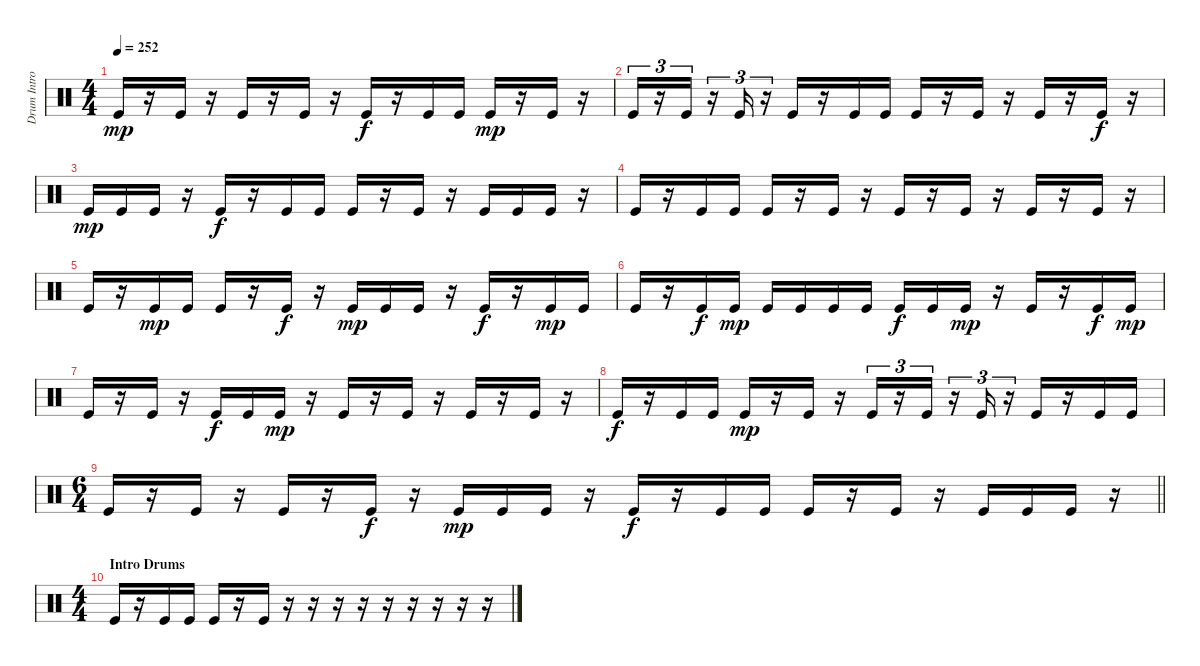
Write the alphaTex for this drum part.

\track ("Drum Intro Pad" "Drum Intro") {instrument percussion}
\staff {score}
\articulation defaults
\ts (4 4)
\tempo 252
\clef neutral
\ks c "Kick (hit)".16{dy mp}
r.16 "Kick (hit)".16 r.16 "Kick (hit)".16 r.16 "Kick (hit)".16 r.16 "Kick (hit)".16{dy f} r.16 "Kick (hit)".16 "Kick (hit)".16 "Kick (hit)".16{dy mp} r.16 "Kick (hit)".16 r.16 |
"Kick (hit)".16{tu (3 2)} r.16{tu (3 2)} "Kick (hit)".16{tu (3 2)} r.16{tu (3 2)} "Kick (hit)".16{tu (3 2)} r.16{tu (3 2)} "Kick (hit)".16 r.16 "Kick (hit)".16 "Kick (hit)".16 "Kick (hit)".16 r.16 "Kick (hit)".16 r.16 "Kick (hit)".16 r.16 "Kick (hit)".16{dy f} r.16 |
"Kick (hit)".16{dy mp} "Kick (hit)".16 "Kick (hit)".16 r.16 "Kick (hit)".16{dy f} r.16 "Kick (hit)".16 "Kick (hit)".16 "Kick (hit)".16 r.16 "Kick (hit)".16 r.16 "Kick (hit)".16 "Kick (hit)".16 "Kick (hit)".16 r.16 |
"Kick (hit)".16 r.16 "Kick (hit)".16 "Kick (hit)".16 "Kick (hit)".16 r.16 "Kick (hit)".16 r.16 "Kick (hit)".16 r.16 "Kick (hit)".16 r.16 "Kick (hit)".16 r.16 "Kick (hit)".16 r.16 |
"Kick (hit)".16 r.16 "Kick (hit)".16{dy mp} "Kick (hit)".16 "Kick (hit)".16 r.16 "Kick (hit)".16{dy f} r.16 "Kick (hit)".16{dy mp} "Kick (hit)".16 "Kick (hit)".16 r.16 "Kick (hit)".16{dy f} r.16 "Kick (hit)".16{dy mp} "Kick (hit)".16 |
"Kick (hit)".16 r.16 "Kick (hit)".16{dy f} "Kick (hit)".16{dy mp} "Kick (hit)".16 "Kick (hit)".16 "Kick (hit)".16 "Kick (hit)".16 "Kick (hit)".16{dy f} "Kick (hit)".16 "Kick (hit)".16{dy mp} r.16 "Kick (hit)".16 r.16 "Kick (hit)".16{dy f} "Kick (hit)".16{dy mp} |
"Kick (hit)".16 r.16 "Kick (hit)".16 r.16 "Kick (hit)".16{dy f} "Kick (hit)".16 "Kick (hit)".16{dy mp} r.16 "Kick (hit)".16 r.16 "Kick (hit)".16 r.16 "Kick (hit)".16 r.16 "Kick (hit)".16 r.16 |
"Kick (hit)".16{dy f} r.16 "Kick (hit)".16 "Kick (hit)".16 "Kick (hit)".16{dy mp} r.16 "Kick (hit)".16 r.16 "Kick (hit)".16{tu (3 2)} r.16{tu (3 2)} "Kick (hit)".16{tu (3 2)} r.16{tu (3 2)} "Kick (hit)".16{tu (3 2)} r.16{tu (3 2)} "Kick (hit)".16 r.16 "Kick (hit)".16 "Kick (hit)".16 |
\ts (6 4)
\barLineRight lightlight "Kick (hit)".16
r.16 "Kick (hit)".16 r.16 "Kick (hit)".16 r.16 "Kick (hit)".16{dy f} r.16 "Kick (hit)".16{dy mp} "Kick (hit)".16 "Kick (hit)".16 r.16 "Kick (hit)".16{dy f} r.16 "Kick (hit)".16 "Kick (hit)".16 "Kick (hit)".16 r.16 "Kick (hit)".16 r.16 "Kick (hit)".16 "Kick (hit)".16 "Kick (hit)".16 r.16 |
\ts (4 4)
\section ("" "Intro Drums")
"Kick (hit)".16 r.16 "Kick (hit)".16 "Kick (hit)".16 "Kick (hit)".16 r.16 "Kick (hit)".16 r.16 r.16 r.16 r.16 r.16 r.16 r.16 r.16 r.16
